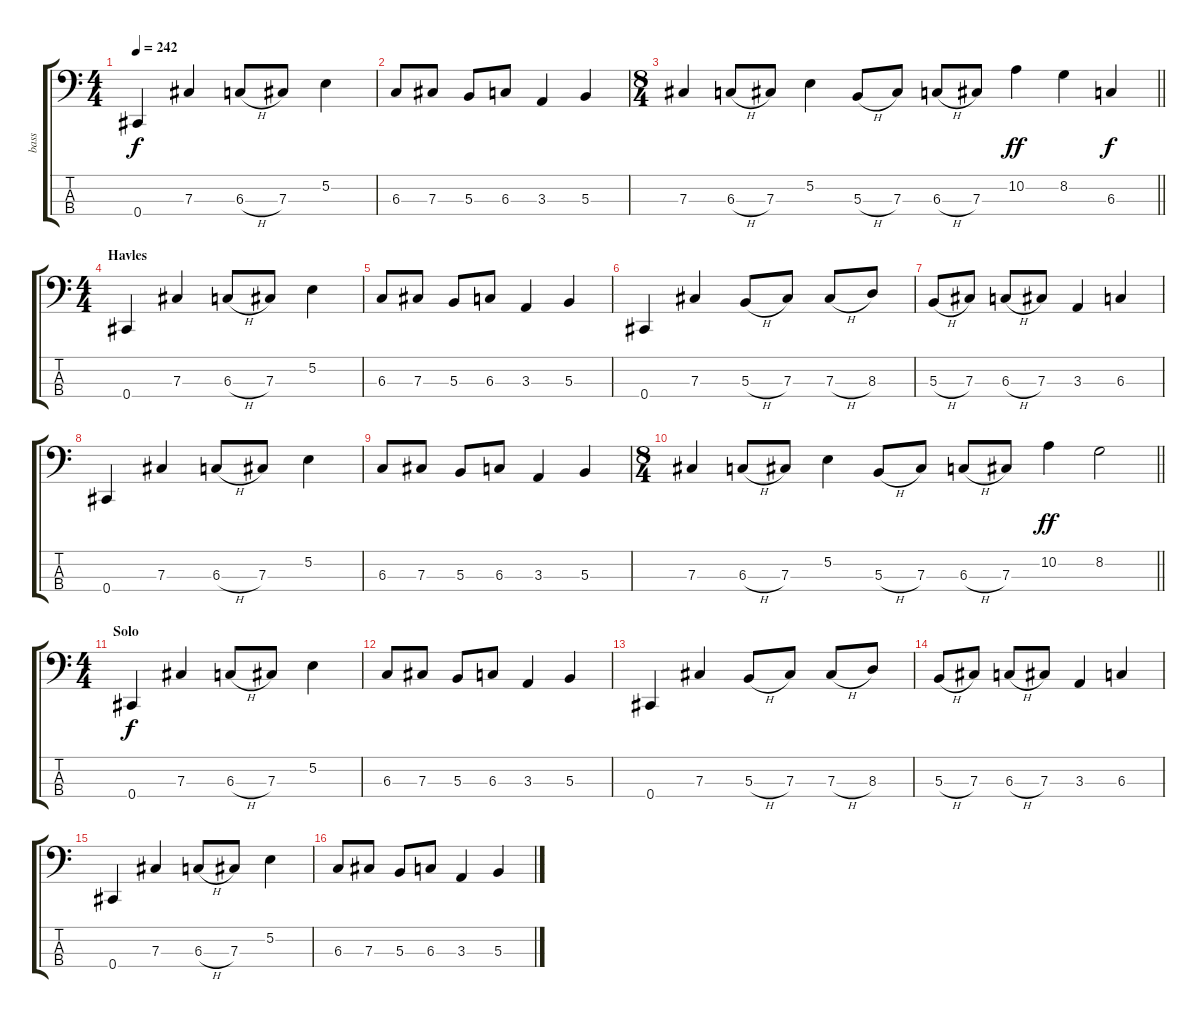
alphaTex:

\track ("bass" "bass") {instrument electricbasspick}
\staff {score tabs}
\tuning (E2 B1 Gb1 Db1) {hide}
\ts (4 4)
\tempo 242
\clef f4
\ks c
0.4.4{dy f} 7.3.4 6.3{h}.8 7.3.8 5.2.4 |
6.3.8 7.3.8 5.3.8 6.3.8 3.3.4 5.3.4 |
\ts (8 4)
\barLineRight lightlight
7.3.4 6.3{h}.8 7.3.8 5.2.4 5.3{h}.8 7.3.8 6.3{h}.8 7.3.8 10.2.4{dy ff} 8.2.4 6.3.4{dy f} |
\ts (4 4)
\section ("" "Havles")
0.4.4 7.3.4 6.3{h}.8 7.3.8 5.2.4 |
6.3.8 7.3.8 5.3.8 6.3.8 3.3.4 5.3.4 |
0.4.4 7.3.4 5.3{h}.8 7.3.8 7.3{h}.8 8.3.8 |
5.3{h}.8 7.3.8 6.3{h}.8 7.3.8 3.3.4 6.3.4 |
0.4.4 7.3.4 6.3{h}.8 7.3.8 5.2.4 |
6.3.8 7.3.8 5.3.8 6.3.8 3.3.4 5.3.4 |
\ts (8 4)
\barLineRight lightlight
7.3.4 6.3{h}.8 7.3.8 5.2.4 5.3{h}.8 7.3.8 6.3{h}.8 7.3.8 10.2.4{dy ff} 8.2.2 |
\ts (4 4)
\section ("" "Solo")
0.4.4{dy f} 7.3.4 6.3{h}.8 7.3.8 5.2.4 |
6.3.8 7.3.8 5.3.8 6.3.8 3.3.4 5.3.4 |
0.4.4 7.3.4 5.3{h}.8 7.3.8 7.3{h}.8 8.3.8 |
5.3{h}.8 7.3.8 6.3{h}.8 7.3.8 3.3.4 6.3.4 |
0.4.4 7.3.4 6.3{h}.8 7.3.8 5.2.4 |
6.3.8 7.3.8 5.3.8 6.3.8 3.3.4 5.3.4
